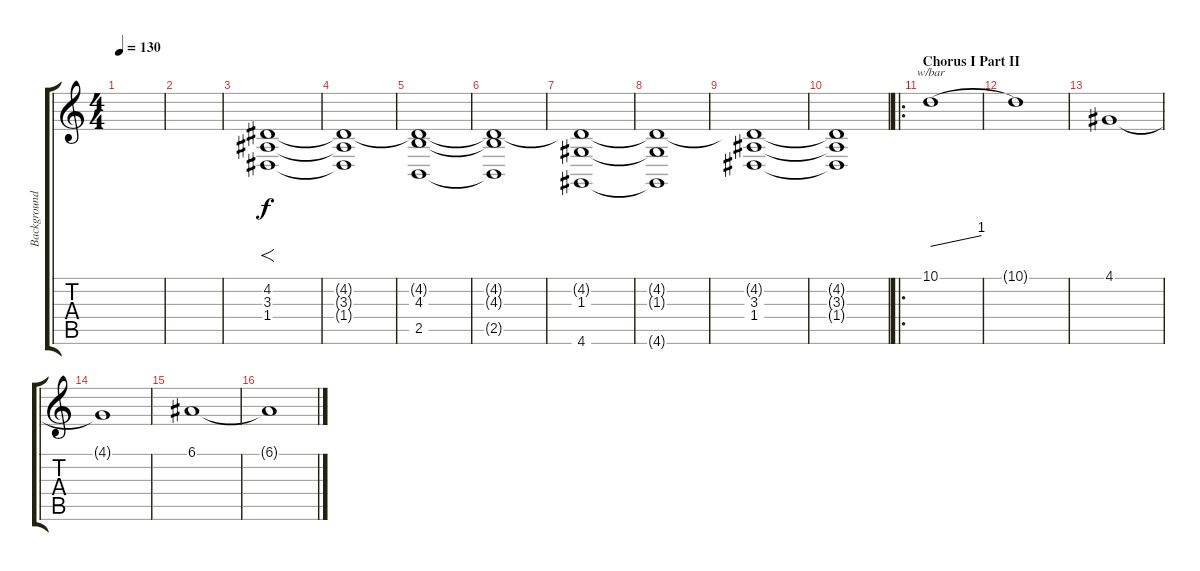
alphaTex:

\track ("Background II" "Background") {instrument choiraahs}
\staff {score tabs}
\tuning (E4 B3 G3 D3 A2 E2) {hide}
\ts (4 4)
\tempo 130
\clef g2
\ks c
|
|
(4.2 3.3 1.4).1{f} |
(4.2{t} 3.3{t} 1.4{t}).1 |
(4.2{t} 4.3 2.5).1 |
(4.2{t} 4.3{t} 2.5{t}).1 |
(4.2{t} 1.3 4.6).1 |
(4.2{t} 1.3{t} 4.6{t}).1 |
(4.2{t} 3.3 1.4).1 |
(4.2{t} 3.3{t} 1.4{t}).1 |
\ro
\section ("" "Chorus I Part II")
10.1.1{tbe (dive default 0 0 60 4)} |
10.1{t}.1 |
4.1.1 |
4.1{t}.1 |
6.1.1 |
6.1{t}.1
